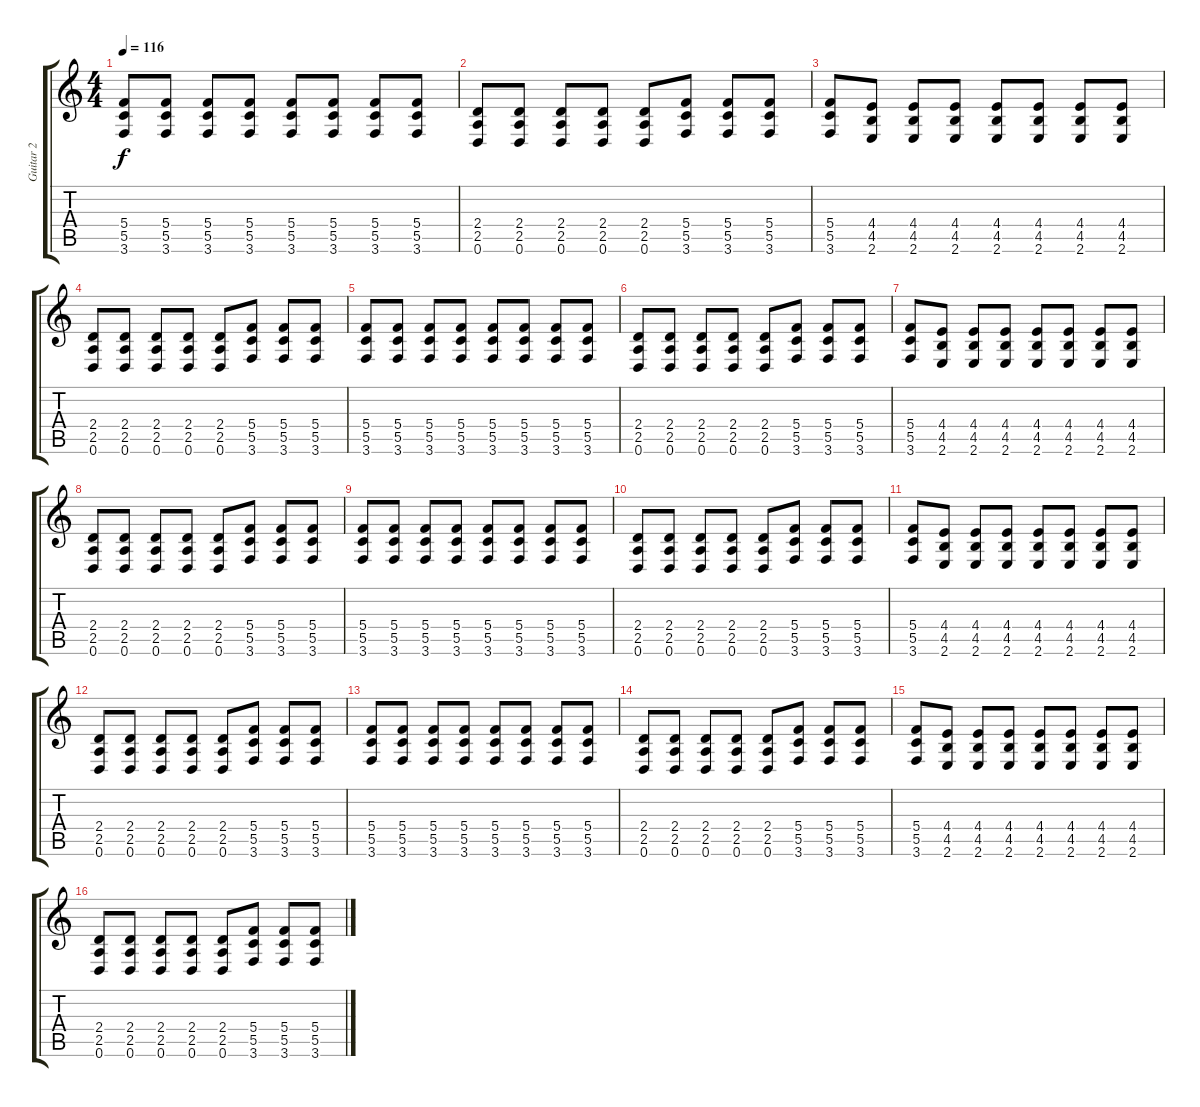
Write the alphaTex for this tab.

\track ("Guitar 2" "Guitar 2") {instrument distortionguitar}
\staff {score tabs}
\tuning (D4 A3 F3 C3 G2 D2) {hide}
\ts (4 4)
\tempo 116
\clef g2
\ks c
(5.4 5.5 3.6).8{dy f} (5.4 5.5 3.6).8 (5.4 5.5 3.6).8 (5.4 5.5 3.6).8 (5.4 5.5 3.6).8 (5.4 5.5 3.6).8 (5.4 5.5 3.6).8 (5.4 5.5 3.6).8 |
(2.4 2.5 0.6).8 (2.4 2.5 0.6).8 (2.4 2.5 0.6).8 (2.4 2.5 0.6).8 (2.4 2.5 0.6).8 (5.4 5.5 3.6).8 (5.4 5.5 3.6).8 (5.4 5.5 3.6).8 |
(5.4 5.5 3.6).8 (4.4 4.5 2.6).8 (4.4 4.5 2.6).8 (4.4 4.5 2.6).8 (4.4 4.5 2.6).8 (4.4 4.5 2.6).8 (4.4 4.5 2.6).8 (4.4 4.5 2.6).8 |
(2.4 2.5 0.6).8 (2.4 2.5 0.6).8 (2.4 2.5 0.6).8 (2.4 2.5 0.6).8 (2.4 2.5 0.6).8 (5.4 5.5 3.6).8 (5.4 5.5 3.6).8 (5.4 5.5 3.6).8 |
(5.4 5.5 3.6).8 (5.4 5.5 3.6).8 (5.4 5.5 3.6).8 (5.4 5.5 3.6).8 (5.4 5.5 3.6).8 (5.4 5.5 3.6).8 (5.4 5.5 3.6).8 (5.4 5.5 3.6).8 |
(2.4 2.5 0.6).8 (2.4 2.5 0.6).8 (2.4 2.5 0.6).8 (2.4 2.5 0.6).8 (2.4 2.5 0.6).8 (5.4 5.5 3.6).8 (5.4 5.5 3.6).8 (5.4 5.5 3.6).8 |
(5.4 5.5 3.6).8 (4.4 4.5 2.6).8 (4.4 4.5 2.6).8 (4.4 4.5 2.6).8 (4.4 4.5 2.6).8 (4.4 4.5 2.6).8 (4.4 4.5 2.6).8 (4.4 4.5 2.6).8 |
(2.4 2.5 0.6).8 (2.4 2.5 0.6).8 (2.4 2.5 0.6).8 (2.4 2.5 0.6).8 (2.4 2.5 0.6).8 (5.4 5.5 3.6).8 (5.4 5.5 3.6).8 (5.4 5.5 3.6).8 |
(5.4 5.5 3.6).8 (5.4 5.5 3.6).8 (5.4 5.5 3.6).8 (5.4 5.5 3.6).8 (5.4 5.5 3.6).8 (5.4 5.5 3.6).8 (5.4 5.5 3.6).8 (5.4 5.5 3.6).8 |
(2.4 2.5 0.6).8 (2.4 2.5 0.6).8 (2.4 2.5 0.6).8 (2.4 2.5 0.6).8 (2.4 2.5 0.6).8 (5.4 5.5 3.6).8 (5.4 5.5 3.6).8 (5.4 5.5 3.6).8 |
(5.4 5.5 3.6).8 (4.4 4.5 2.6).8 (4.4 4.5 2.6).8 (4.4 4.5 2.6).8 (4.4 4.5 2.6).8 (4.4 4.5 2.6).8 (4.4 4.5 2.6).8 (4.4 4.5 2.6).8 |
(2.4 2.5 0.6).8 (2.4 2.5 0.6).8 (2.4 2.5 0.6).8 (2.4 2.5 0.6).8 (2.4 2.5 0.6).8 (5.4 5.5 3.6).8 (5.4 5.5 3.6).8 (5.4 5.5 3.6).8 |
(5.4 5.5 3.6).8 (5.4 5.5 3.6).8 (5.4 5.5 3.6).8 (5.4 5.5 3.6).8 (5.4 5.5 3.6).8 (5.4 5.5 3.6).8 (5.4 5.5 3.6).8 (5.4 5.5 3.6).8 |
(2.4 2.5 0.6).8 (2.4 2.5 0.6).8 (2.4 2.5 0.6).8 (2.4 2.5 0.6).8 (2.4 2.5 0.6).8 (5.4 5.5 3.6).8 (5.4 5.5 3.6).8 (5.4 5.5 3.6).8 |
(5.4 5.5 3.6).8 (4.4 4.5 2.6).8 (4.4 4.5 2.6).8 (4.4 4.5 2.6).8 (4.4 4.5 2.6).8 (4.4 4.5 2.6).8 (4.4 4.5 2.6).8 (4.4 4.5 2.6).8 |
(2.4 2.5 0.6).8 (2.4 2.5 0.6).8 (2.4 2.5 0.6).8 (2.4 2.5 0.6).8 (2.4 2.5 0.6).8 (5.4 5.5 3.6).8 (5.4 5.5 3.6).8 (5.4 5.5 3.6).8
